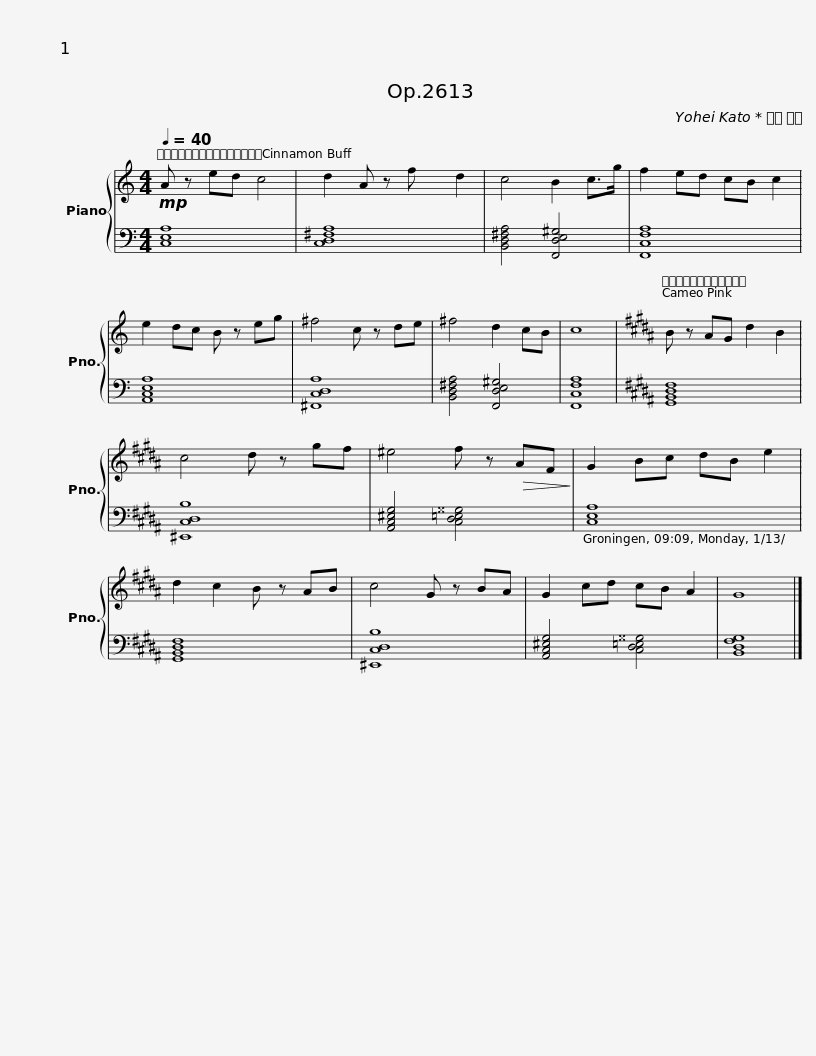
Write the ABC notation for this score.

X:1
%%score { 1 | 2 }
L:1/8
Q:1/4=40
M:4/4
I:linebreak $
K:C
V:1 treble
V:2 bass
V:1
!mp! A z ed c4 | d2 A z fx d2 | c4 B2 c>g | f2 ed cB c2 | e2 dc B z eg |$ %5
 ^f4 c z de | ^f4 d2 cB | c8 |[K:B] B z AG d2 B2 | c4 d z gf | %10
 ^e4 f z!>(! AF!>)! |$ G2 Bc dB e2 | d2 c2 B z AB | c4 G z BA | G2 cd cB A2 | %15
 G8 |] %16
V:2
 [C,E,A,]8 | [C,D,^F,A,]8 | [B,,D,^F,A,]4 [F,,D,E,^G,]4 | [F,,C,F,A,]8 | [A,,C,E,A,]8 |$ %5
 [^F,,C,D,A,]8 | [B,,D,^F,A,]4 [F,,D,E,^G,]4 | [F,,C,F,A,]8 |[K:B] [G,,B,,D,F,]8 | [^E,,C,D,B,]8 | %10
 [A,,C,^E,G,]4 [C,D,=E,^^G,]4 |$ [C,E,A,]8 | [G,,B,,D,F,]8 | [^E,,C,D,B,]8 | [A,,C,^E,G,]4 [C,D,=E,^^G,]4 | %15
 [B,,D,F,G,]8 |] %16
